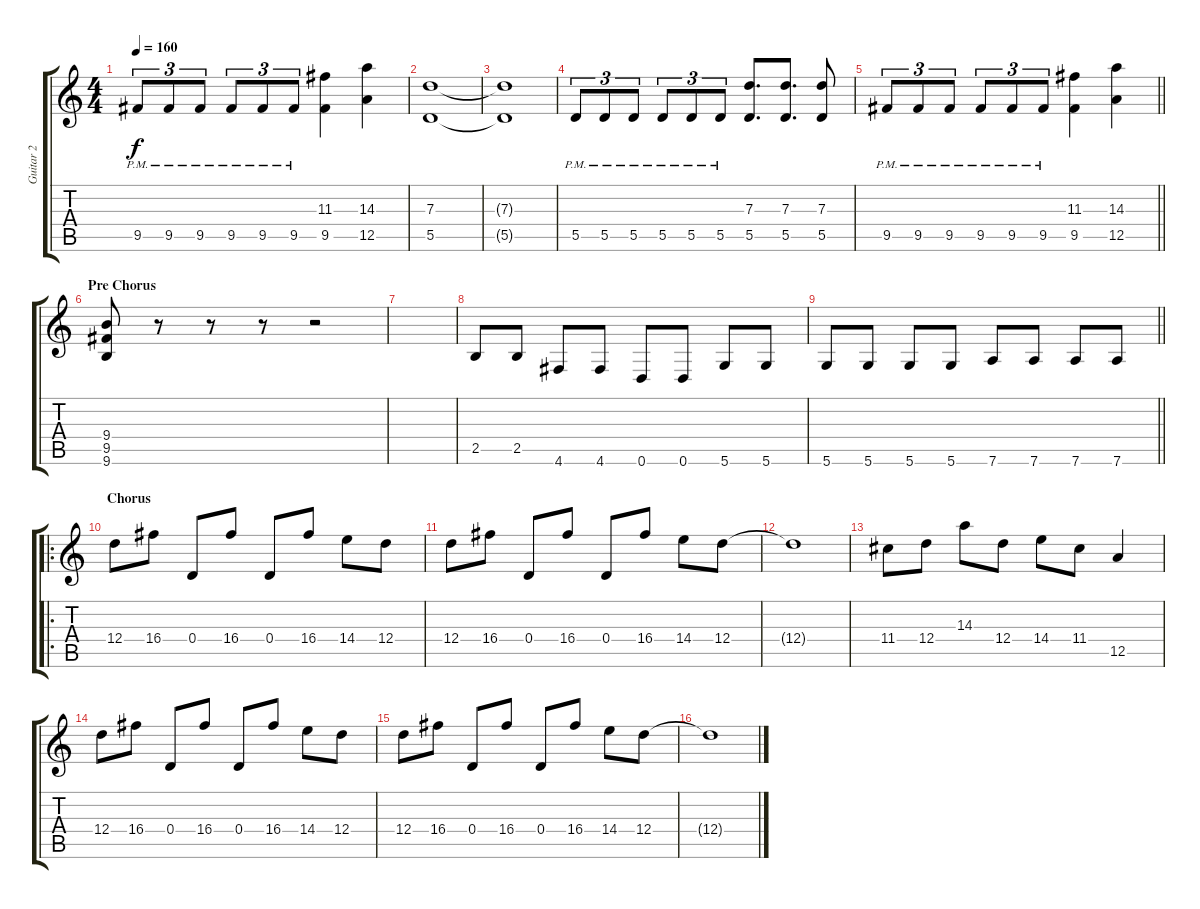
\track ("Guitar 2" "Guitar 2") {instrument distortionguitar}
\staff {score tabs}
\tuning (E4 B3 G3 D3 A2 D2) {hide}
\ts (4 4)
\tempo 160
\clef g2
\ks c
9.5{pm}.8{tu (3 2) dy f} 9.5{pm}.8{tu (3 2)} 9.5{pm}.8{tu (3 2)} 9.5{pm}.8{tu (3 2)} 9.5{pm}.8{tu (3 2)} 9.5{pm}.8{tu (3 2)} (11.3 9.5).4 (14.3 12.5).4 |
(7.3 5.5).1 |
(7.3{t} 5.5{t}).1 |
5.5{pm}.8{tu (3 2)} 5.5{pm}.8{tu (3 2)} 5.5{pm}.8{tu (3 2)} 5.5{pm}.8{tu (3 2)} 5.5{pm}.8{tu (3 2)} 5.5{pm}.8{tu (3 2)} (7.3 5.5).8{d} (7.3 5.5).8{d} (7.3 5.5).8 |
\barLineRight lightlight
9.5{pm}.8{tu (3 2)} 9.5{pm}.8{tu (3 2)} 9.5{pm}.8{tu (3 2)} 9.5{pm}.8{tu (3 2)} 9.5{pm}.8{tu (3 2)} 9.5{pm}.8{tu (3 2)} (11.3 9.5).4 (14.3 12.5).4 |
\section ("" "Pre Chorus")
(9.4 9.5 9.6).8 r.8 r.8 r.8 r.2 |
|
2.5.8 2.5.8 4.6.8 4.6.8 0.6.8 0.6.8 5.6.8 5.6.8 |
\barLineRight lightlight
5.6.8 5.6.8 5.6.8 5.6.8 7.6.8 7.6.8 7.6.8 7.6.8 |
\ro
\section ("" "Chorus")
12.4.8 16.4.8 0.4.8 16.4.8 0.4.8 16.4.8 14.4.8 12.4.8 |
12.4.8 16.4.8 0.4.8 16.4.8 0.4.8 16.4.8 14.4.8 12.4.8 |
12.4{t}.1 |
11.4.8 12.4.8 14.3.8 12.4.8 14.4.8 11.4.8 12.5.4 |
12.4.8 16.4.8 0.4.8 16.4.8 0.4.8 16.4.8 14.4.8 12.4.8 |
12.4.8 16.4.8 0.4.8 16.4.8 0.4.8 16.4.8 14.4.8 12.4.8 |
12.4{t}.1
